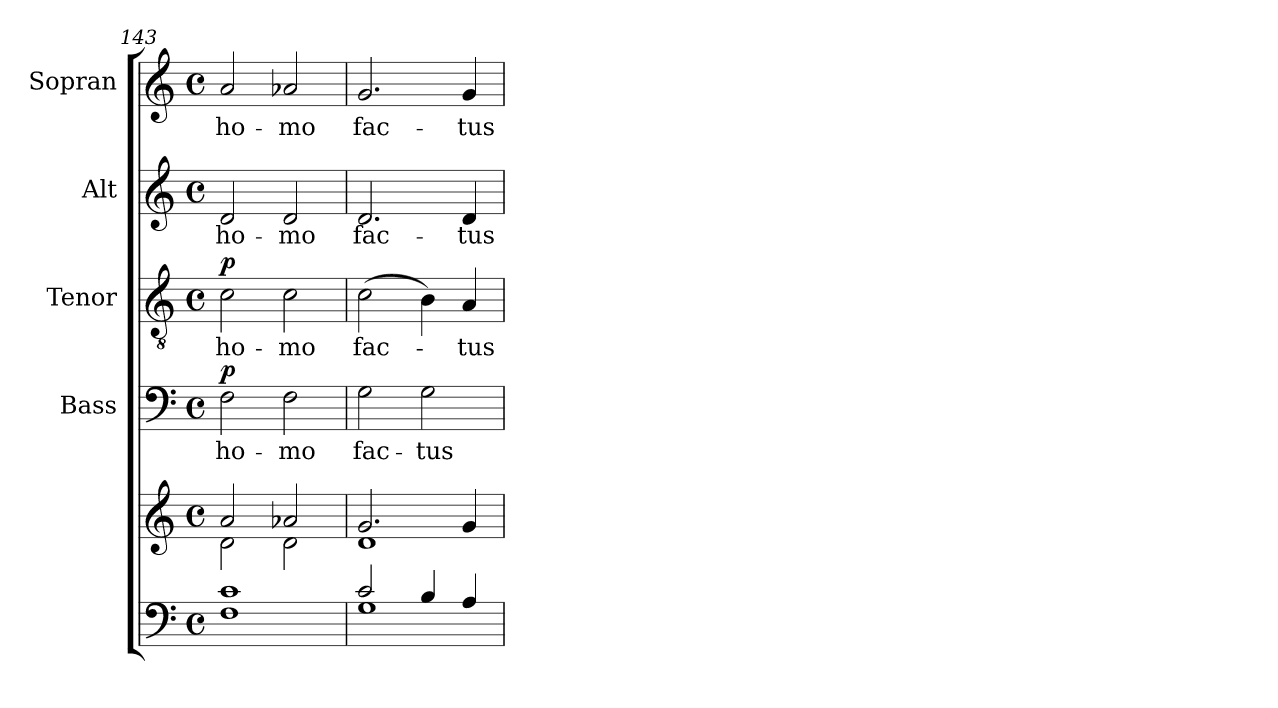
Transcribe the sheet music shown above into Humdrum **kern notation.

**kern	**kern	**kern	**text	**dynam	**kern	**text	**dynam	**kern	**text	**kern	**text
*part5	*part5	*part4	*part4	*part4	*part3	*part3	*part3	*part2	*part2	*part1	*part1
*staff6	*staff5	*staff4	*staff4	*staff4	*staff3	*staff3	*staff3	*staff2	*staff2	*staff1	*staff1
*	*	*I"Bass	*	*	*I"Tenor	*	*	*I"Alt	*	*I"Sopran	*
*	*	*I'B.	*	*	*I'T.	*	*	*I'A.	*	*I'S.	*
*clefF4	*clefG2	*clefF4	*	*	*clefGv2	*	*	*clefG2	*	*clefG2	*
*k[]	*k[]	*k[]	*	*	*k[]	*	*	*k[]	*	*k[]	*
*C:	*C:	*C:	*	*	*C:	*	*	*C:	*	*C:	*
*M4/4	*M4/4	*M4/4	*	*	*M4/4	*	*	*M4/4	*	*M4/4	*
*met(c)	*met(c)	*met(c)	*	*	*met(c)	*	*	*met(c)	*	*met(c)	*
=143	=143	=143	=143	=143	=143	=143	=143	=143	=143	=143	=143
*^	*^	*	*	*	*	*	*	*	*	*	*
!	!	!	!	!	!LO:LY:b	!LO:DY:a	!	!LO:LY:b	!LO:DY:a	!	!LO:LY:b	!	!LO:LY:b
1c!	1F!	2a!/	2d!\	2F\	ho-	p	2c\	ho-	p	2d/	ho-	2a/	ho-
!	!	!	!	!	!LO:LY:b	!	!	!LO:LY:b	!	!	!LO:LY:b	!	!LO:LY:b
.	.	2a-X!/	2d!\	2F\	-mo	.	2c\	-mo	.	2d/	-mo	2a-X/	-mo
=144	=144	=144	=144	=144	=144	=144	=144	=144	=144	=144	=144	=144	=144
!	!	!	!	!	!LO:LY:b	!	!	!LO:LY:b	!	!	!LO:LY:b	!	!LO:LY:b
2c!/	1G!	2.g!/	1d!	2G\	fac-	.	(>2c\	fac-	.	2.d/	fac-	2.g/	fac-
!	!	!	!	!	!LO:LY:b	!	!	!	!	!	!	!	!
4B!/	.	.	.	2G\	-tus	.	4B\)	.	.	.	.	.	.
!	!	!	!	!	!	!	!	!LO:LY:b	!	!	!LO:LY:b	!	!LO:LY:b
4A!/	.	4g!/	.	.	.	.	4A/	-tus	.	4d/	-tus	4g/	-tus
*v	*v	*	*	*	*	*	*	*	*	*	*	*	*
*	*v	*v	*	*	*	*	*	*	*	*	*	*
=	=	=	=	=	=	=	=	=	=	=	=
*-	*-	*-	*-	*-	*-	*-	*-	*-	*-	*-	*-
